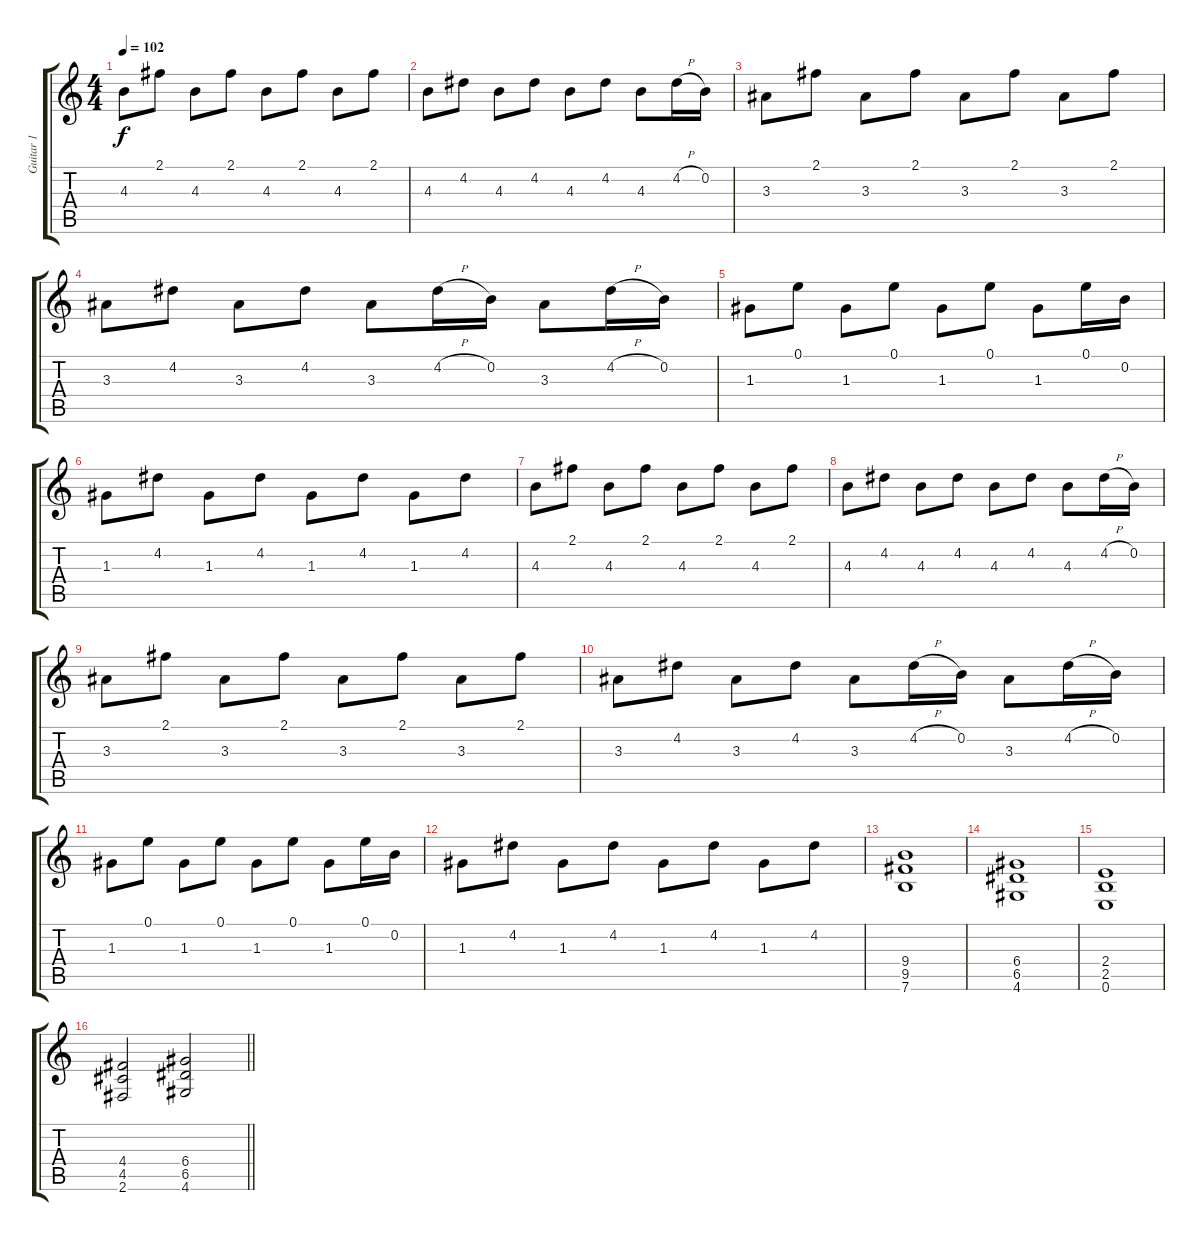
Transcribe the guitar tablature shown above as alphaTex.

\track ("Guitar 1" "Guitar 1") {instrument distortionguitar}
\staff {score tabs}
\tuning (E4 B3 G3 D3 A2 E2) {hide}
\ts (4 4)
\tempo 102
\clef g2
\ks c
4.3.8{dy f} 2.1.8 4.3.8 2.1.8 4.3.8 2.1.8 4.3.8 2.1.8 |
4.3.8 4.2.8 4.3.8 4.2.8 4.3.8 4.2.8 4.3.8 4.2{h}.16 0.2.16 |
3.3.8 2.1.8 3.3.8 2.1.8 3.3.8 2.1.8 3.3.8 2.1.8 |
3.3.8 4.2.8 3.3.8 4.2.8 3.3.8 4.2{h}.16 0.2.16 3.3.8 4.2{h}.16 0.2.16 |
1.3.8 0.1.8 1.3.8 0.1.8 1.3.8 0.1.8 1.3.8 0.1.16 0.2.16 |
1.3.8 4.2.8 1.3.8 4.2.8 1.3.8 4.2.8 1.3.8 4.2.8 |
4.3.8 2.1.8 4.3.8 2.1.8 4.3.8 2.1.8 4.3.8 2.1.8 |
4.3.8 4.2.8 4.3.8 4.2.8 4.3.8 4.2.8 4.3.8 4.2{h}.16 0.2.16 |
3.3.8 2.1.8 3.3.8 2.1.8 3.3.8 2.1.8 3.3.8 2.1.8 |
3.3.8 4.2.8 3.3.8 4.2.8 3.3.8 4.2{h}.16 0.2.16 3.3.8 4.2{h}.16 0.2.16 |
1.3.8 0.1.8 1.3.8 0.1.8 1.3.8 0.1.8 1.3.8 0.1.16 0.2.16 |
1.3.8 4.2.8 1.3.8 4.2.8 1.3.8 4.2.8 1.3.8 4.2.8 |
(9.4 9.5 7.6).1 |
(6.4 6.5 4.6).1 |
(2.4 2.5 0.6).1 |
\barLineRight lightlight
(4.4 4.5 2.6).2 (6.4 6.5 4.6).2
